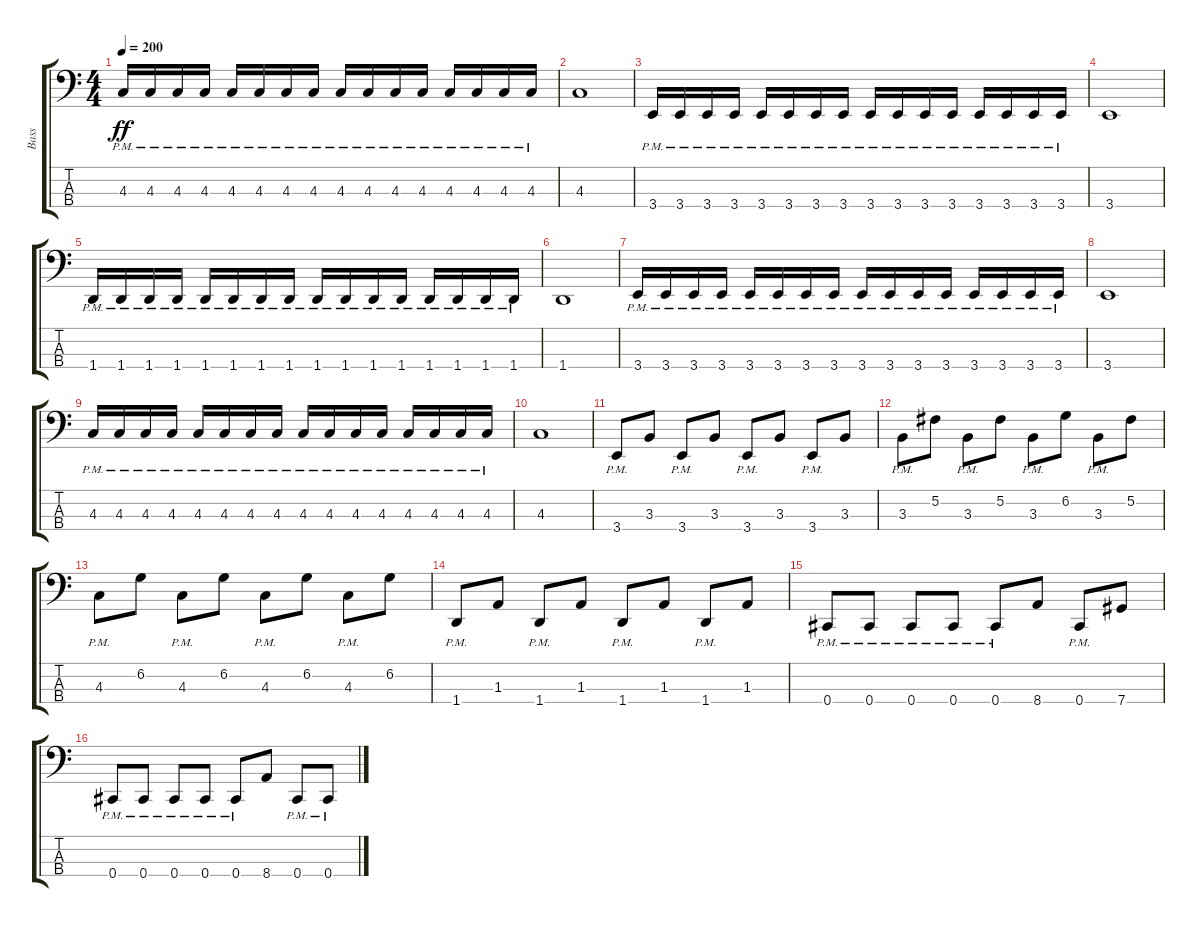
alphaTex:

\track ("Bass" "Bass") {instrument electricbassfinger}
\staff {score tabs}
\tuning (Gb2 Db2 Ab1 Db1) {hide}
\ts (4 4)
\tempo 200
\clef f4
\ks c
4.3{pm}.16{dy ff} 4.3{pm}.16 4.3{pm}.16 4.3{pm}.16 4.3{pm}.16 4.3{pm}.16 4.3{pm}.16 4.3{pm}.16 4.3{pm}.16 4.3{pm}.16 4.3{pm}.16 4.3{pm}.16 4.3{pm}.16 4.3{pm}.16 4.3{pm}.16 4.3{pm}.16 |
4.3.1 |
3.4{pm}.16 3.4{pm}.16 3.4{pm}.16 3.4{pm}.16 3.4{pm}.16 3.4{pm}.16 3.4{pm}.16 3.4{pm}.16 3.4{pm}.16 3.4{pm}.16 3.4{pm}.16 3.4{pm}.16 3.4{pm}.16 3.4{pm}.16 3.4{pm}.16 3.4{pm}.16 |
3.4.1 |
1.4{pm}.16 1.4{pm}.16 1.4{pm}.16 1.4{pm}.16 1.4{pm}.16 1.4{pm}.16 1.4{pm}.16 1.4{pm}.16 1.4{pm}.16 1.4{pm}.16 1.4{pm}.16 1.4{pm}.16 1.4{pm}.16 1.4{pm}.16 1.4{pm}.16 1.4{pm}.16 |
1.4.1 |
3.4{pm}.16 3.4{pm}.16 3.4{pm}.16 3.4{pm}.16 3.4{pm}.16 3.4{pm}.16 3.4{pm}.16 3.4{pm}.16 3.4{pm}.16 3.4{pm}.16 3.4{pm}.16 3.4{pm}.16 3.4{pm}.16 3.4{pm}.16 3.4{pm}.16 3.4{pm}.16 |
3.4.1 |
4.3{pm}.16 4.3{pm}.16 4.3{pm}.16 4.3{pm}.16 4.3{pm}.16 4.3{pm}.16 4.3{pm}.16 4.3{pm}.16 4.3{pm}.16 4.3{pm}.16 4.3{pm}.16 4.3{pm}.16 4.3{pm}.16 4.3{pm}.16 4.3{pm}.16 4.3{pm}.16 |
4.3.1 |
3.4{pm}.8 3.3.8 3.4{pm}.8 3.3.8 3.4{pm}.8 3.3.8 3.4{pm}.8 3.3.8 |
3.3{pm}.8 5.2.8 3.3{pm}.8 5.2.8 3.3{pm}.8 6.2.8 3.3{pm}.8 5.2.8 |
4.3{pm}.8 6.2.8 4.3{pm}.8 6.2.8 4.3{pm}.8 6.2.8 4.3{pm}.8 6.2.8 |
1.4{pm}.8 1.3.8 1.4{pm}.8 1.3.8 1.4{pm}.8 1.3.8 1.4{pm}.8 1.3.8 |
0.4{pm}.8 0.4{pm}.8 0.4{pm}.8 0.4{pm}.8 0.4{pm}.8 8.4.8 0.4{pm}.8 7.4.8 |
0.4{pm}.8 0.4{pm}.8 0.4{pm}.8 0.4{pm}.8 0.4{pm}.8 8.4.8 0.4{pm}.8 0.4{pm}.8
